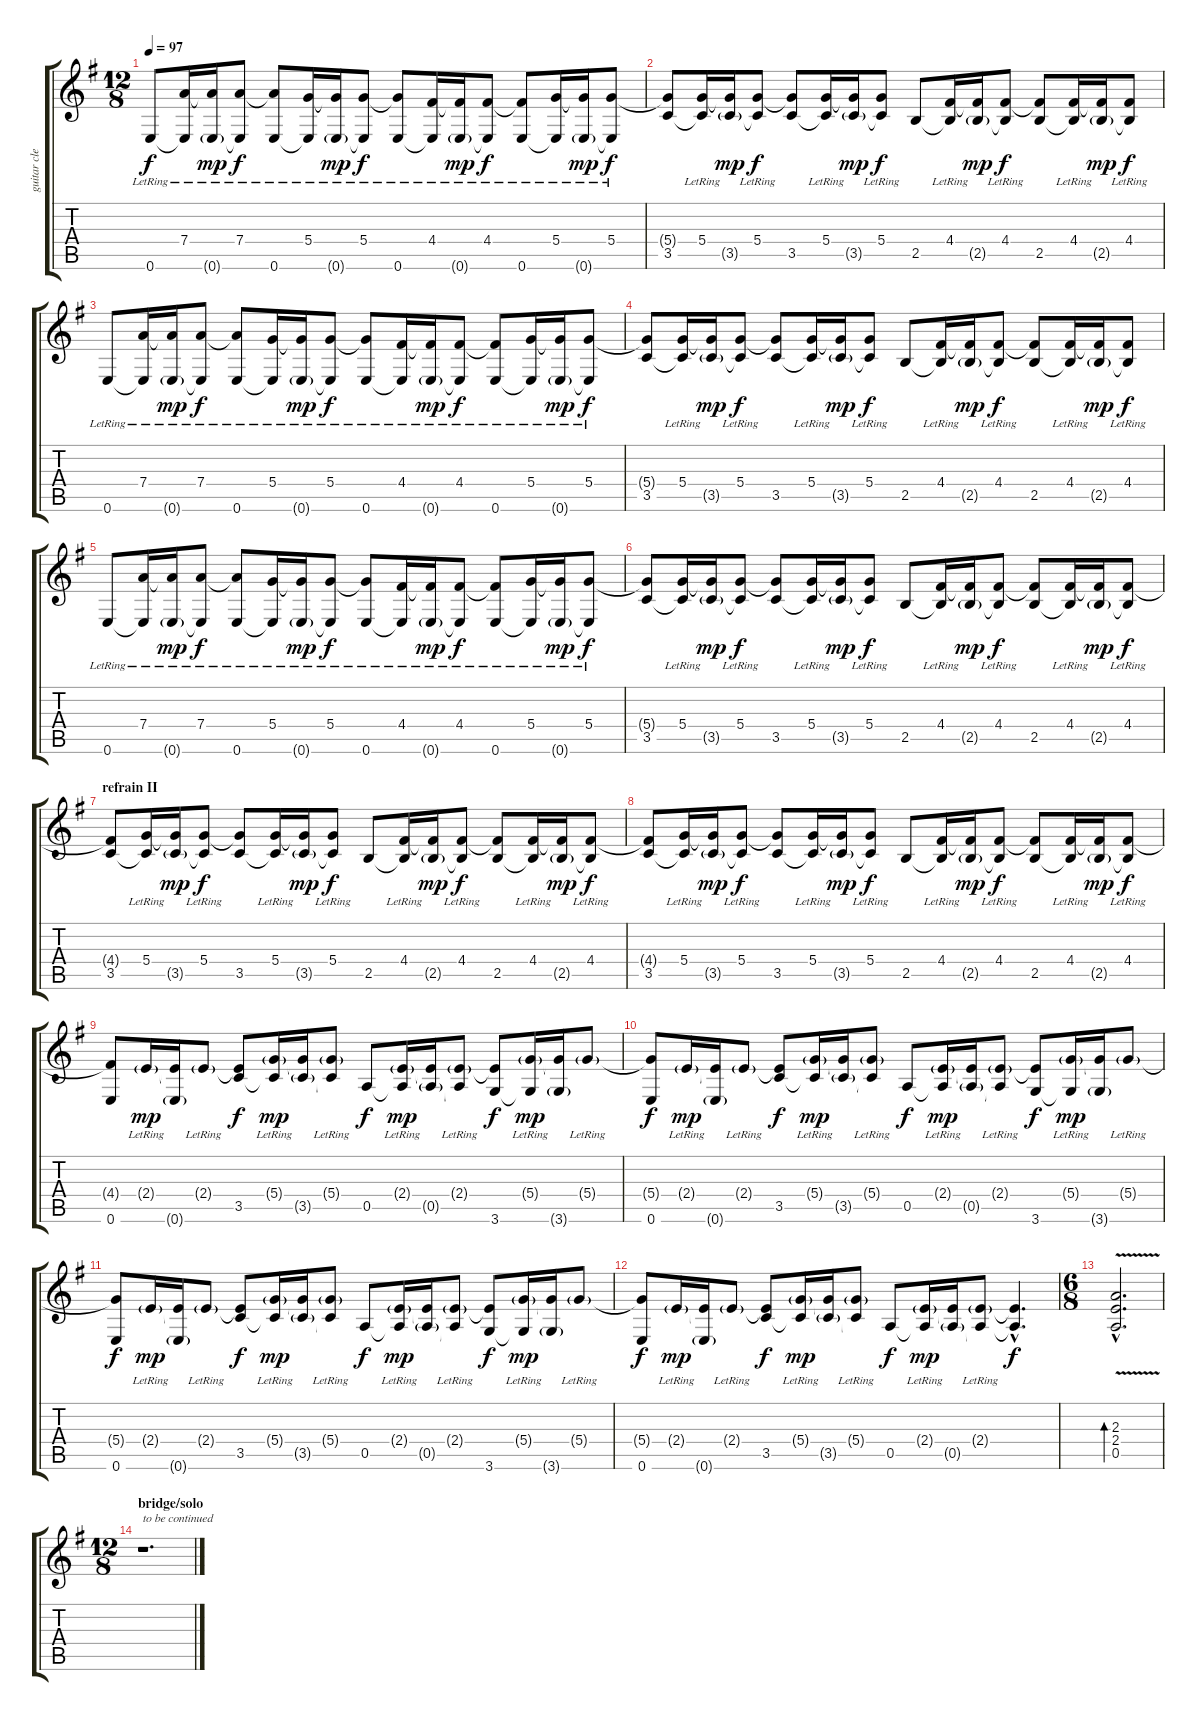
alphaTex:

\track ("guitar clean" "guitar cle") {instrument acousticguitarsteel}
\staff {score tabs}
\tuning (E4 B3 G3 D3 A2 E2) {hide}
\ts (12 8)
\tempo 97
\clef g2
\ks g
0.6{lr}.8{dy f} (7.4{lr} 0.6{t}).16 (7.4{t} 0.6{g lr}).16{dy mp} (7.4{lr} 0.6{t}).8{dy f} (7.4{t} 0.6{lr}).8 (5.4{lr} 0.6{t}).16 (5.4{t} 0.6{g lr}).16{dy mp} (5.4{lr} 0.6{t}).8{dy f} (5.4{t} 0.6{lr}).8 (4.4{lr} 0.6{t}).16 (4.4{t} 0.6{g lr}).16{dy mp} (4.4{lr} 0.6{t}).8{dy f} (4.4{t} 0.6{lr}).8 (5.4{lr} 0.6{t}).16 (5.4{t} 0.6{g lr}).16{dy mp} (5.4{lr} 0.6{t}).8{dy f} |
(5.4{t} 3.5).8 (5.4{lr} 3.5{t}).16 (5.4{t} 3.5{g}).16{dy mp} (5.4{lr} 3.5{t}).8{dy f} (5.4{t} 3.5).8 (5.4{lr} 3.5{t}).16 (5.4{t} 3.5{g}).16{dy mp} (5.4{lr} 3.5{t}).8{dy f} 2.5.8 (4.4{lr} 2.5{t}).16 (4.4{t} 2.5{g}).16{dy mp} (4.4{lr} 2.5{t}).8{dy f} (4.4{t} 2.5).8 (4.4{lr} 2.5{t}).16 (4.4{t} 2.5{g}).16{dy mp} (4.4{lr} 2.5{t}).8{dy f} |
0.6{lr}.8 (7.4{lr} 0.6{t}).16 (7.4{t} 0.6{g lr}).16{dy mp} (7.4{lr} 0.6{t}).8{dy f} (7.4{t} 0.6{lr}).8 (5.4{lr} 0.6{t}).16 (5.4{t} 0.6{g lr}).16{dy mp} (5.4{lr} 0.6{t}).8{dy f} (5.4{t} 0.6{lr}).8 (4.4{lr} 0.6{t}).16 (4.4{t} 0.6{g lr}).16{dy mp} (4.4{lr} 0.6{t}).8{dy f} (4.4{t} 0.6{lr}).8 (5.4{lr} 0.6{t}).16 (5.4{t} 0.6{g lr}).16{dy mp} (5.4{lr} 0.6{t}).8{dy f} |
(5.4{t} 3.5).8 (5.4{lr} 3.5{t}).16 (5.4{t} 3.5{g}).16{dy mp} (5.4{lr} 3.5{t}).8{dy f} (5.4{t} 3.5).8 (5.4{lr} 3.5{t}).16 (5.4{t} 3.5{g}).16{dy mp} (5.4{lr} 3.5{t}).8{dy f} 2.5.8 (4.4{lr} 2.5{t}).16 (4.4{t} 2.5{g}).16{dy mp} (4.4{lr} 2.5{t}).8{dy f} (4.4{t} 2.5).8 (4.4{lr} 2.5{t}).16 (4.4{t} 2.5{g}).16{dy mp} (4.4{lr} 2.5{t}).8{dy f} |
0.6{lr}.8 (7.4{lr} 0.6{t}).16 (7.4{t} 0.6{g lr}).16{dy mp} (7.4{lr} 0.6{t}).8{dy f} (7.4{t} 0.6{lr}).8 (5.4{lr} 0.6{t}).16 (5.4{t} 0.6{g lr}).16{dy mp} (5.4{lr} 0.6{t}).8{dy f} (5.4{t} 0.6{lr}).8 (4.4{lr} 0.6{t}).16 (4.4{t} 0.6{g lr}).16{dy mp} (4.4{lr} 0.6{t}).8{dy f} (4.4{t} 0.6{lr}).8 (5.4{lr} 0.6{t}).16 (5.4{t} 0.6{g lr}).16{dy mp} (5.4{lr} 0.6{t}).8{dy f} |
(5.4{t} 3.5).8 (5.4{lr} 3.5{t}).16 (5.4{t} 3.5{g}).16{dy mp} (5.4{lr} 3.5{t}).8{dy f} (5.4{t} 3.5).8 (5.4{lr} 3.5{t}).16 (5.4{t} 3.5{g}).16{dy mp} (5.4{lr} 3.5{t}).8{dy f} 2.5.8 (4.4{lr} 2.5{t}).16 (4.4{t} 2.5{g}).16{dy mp} (4.4{lr} 2.5{t}).8{dy f} (4.4{t} 2.5).8 (4.4{lr} 2.5{t}).16 (4.4{t} 2.5{g}).16{dy mp} (4.4{lr} 2.5{t}).8{dy f} |
\section ("" "refrain II")
(4.4{t} 3.5).8 (5.4{lr} 3.5{t}).16 (5.4{t} 3.5{g}).16{dy mp} (5.4{lr} 3.5{t}).8{dy f} (5.4{t} 3.5).8 (5.4{lr} 3.5{t}).16 (5.4{t} 3.5{g}).16{dy mp} (5.4{lr} 3.5{t}).8{dy f} 2.5.8 (4.4{lr} 2.5{t}).16 (4.4{t} 2.5{g}).16{dy mp} (4.4{lr} 2.5{t}).8{dy f} (4.4{t} 2.5).8 (4.4{lr} 2.5{t}).16 (4.4{t} 2.5{g}).16{dy mp} (4.4{lr} 2.5{t}).8{dy f} |
(4.4{t} 3.5).8 (5.4{lr} 3.5{t}).16 (5.4{t} 3.5{g}).16{dy mp} (5.4{lr} 3.5{t}).8{dy f} (5.4{t} 3.5).8 (5.4{lr} 3.5{t}).16 (5.4{t} 3.5{g}).16{dy mp} (5.4{lr} 3.5{t}).8{dy f} 2.5.8 (4.4{lr} 2.5{t}).16 (4.4{t} 2.5{g}).16{dy mp} (4.4{lr} 2.5{t}).8{dy f} (4.4{t} 2.5).8 (4.4{lr} 2.5{t}).16 (4.4{t} 2.5{g}).16{dy mp} (4.4{lr} 2.5{t}).8{dy f} |
(4.4{t} 0.6).8 2.4{g lr}.16{dy mp} (2.4{t} 0.6{g}).16 2.4{g lr}.8 (2.4{t} 3.5).8{dy f} (5.4{g lr} 3.5{t}).16{dy mp} (5.4{t} 3.5{g}).16 (5.4{g lr} 3.5{t}).8 0.5.8{dy f} (2.4{g lr} 0.5{t}).16{dy mp} (2.4{t} 0.5{g}).16 (2.4{g lr} 0.5{t}).8 (2.4{t} 3.6).8{dy f} (5.4{g lr} 3.6{t}).16{dy mp} (5.4{t} 3.6{g}).16 5.4{g lr}.8 |
(5.4{t} 0.6).8{dy f} 2.4{g lr}.16{dy mp} (2.4{t} 0.6{g}).16 2.4{g lr}.8 (2.4{t} 3.5).8{dy f} (5.4{g lr} 3.5{t}).16{dy mp} (5.4{t} 3.5{g}).16 (5.4{g lr} 3.5{t}).8 0.5.8{dy f} (2.4{g lr} 0.5{t}).16{dy mp} (2.4{t} 0.5{g}).16 (2.4{g lr} 0.5{t}).8 (2.4{t} 3.6).8{dy f} (5.4{g lr} 3.6{t}).16{dy mp} (5.4{t} 3.6{g}).16 5.4{g lr}.8 |
(5.4{t} 0.6).8{dy f} 2.4{g lr}.16{dy mp} (2.4{t} 0.6{g}).16 2.4{g lr}.8 (2.4{t} 3.5).8{dy f} (5.4{g lr} 3.5{t}).16{dy mp} (5.4{t} 3.5{g}).16 (5.4{g lr} 3.5{t}).8 0.5.8{dy f} (2.4{g lr} 0.5{t}).16{dy mp} (2.4{t} 0.5{g}).16 (2.4{g lr} 0.5{t}).8 (2.4{t} 3.6).8{dy f} (5.4{g lr} 3.6{t}).16{dy mp} (5.4{t} 3.6{g}).16 5.4{g lr}.8 |
(5.4{t} 0.6).8{dy f} 2.4{g lr}.16{dy mp} (2.4{t} 0.6{g}).16 2.4{g lr}.8 (2.4{t} 3.5).8{dy f} (5.4{g lr} 3.5{t}).16{dy mp} (5.4{t} 3.5{g}).16 (5.4{g lr} 3.5{t}).8 0.5.8{dy f} (2.4{g lr} 0.5{t}).16{dy mp} (2.4{t} 0.5{g}).16 (2.4{g lr} 0.5{t}).8 (2.4{t} 0.5{hac t}).4{d dy f} |
\ts (6 8)
(2.3{v hac} 2.4{v hac} 0.5{v}).2{d bd 240} |
\ts (12 8)
\section ("" "bridge/solo")
r.1{d txt "to be continued"}
